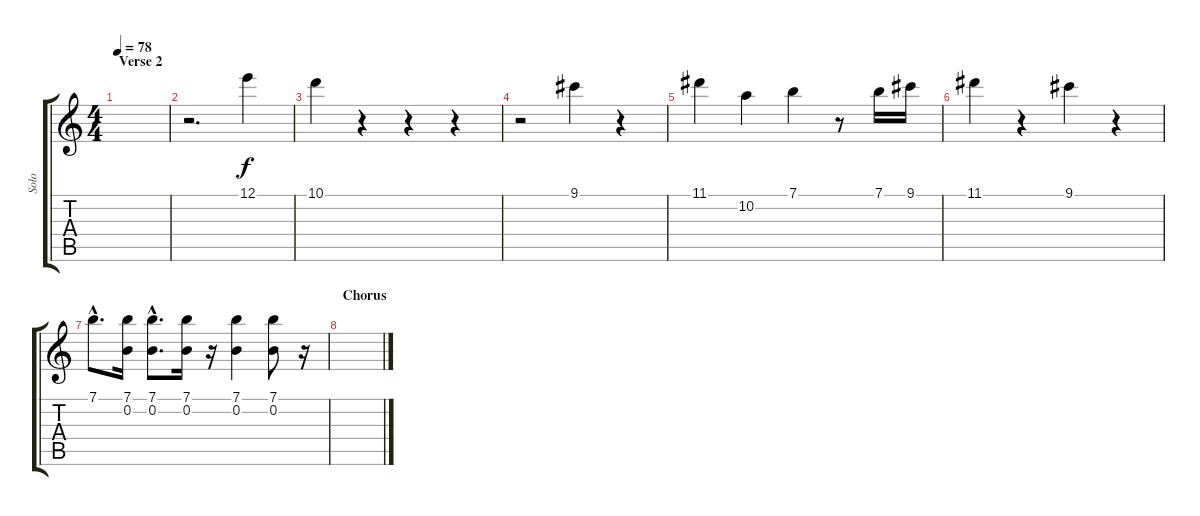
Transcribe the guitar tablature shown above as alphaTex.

\track ("Solo" "Solo") {instrument electricguitarclean}
\staff {score tabs}
\tuning (E4 B3 G3 D3 A2 E2) {hide}
\ts (4 4)
\section ("" "Verse 2")
\tempo 78
\clef g2
\ks c
|
r.2{d} 12.1.4{volume 16 balance 10 instrument brightacousticpiano} |
10.1.4 r.4 r.4 r.4 |
r.2 9.1.4 r.4 |
11.1.4 10.2.4 7.1.4 r.8 7.1.16 9.1.16 |
11.1.4 r.4 9.1.4 r.4 |
7.1{hac}.8{d} (7.1 0.2).16 (7.1{hac} 0.2{hac}).8{d} (7.1 0.2).16 r.16 (7.1 0.2).4 (7.1 0.2).8 r.16 |
\section ("" "Chorus")
